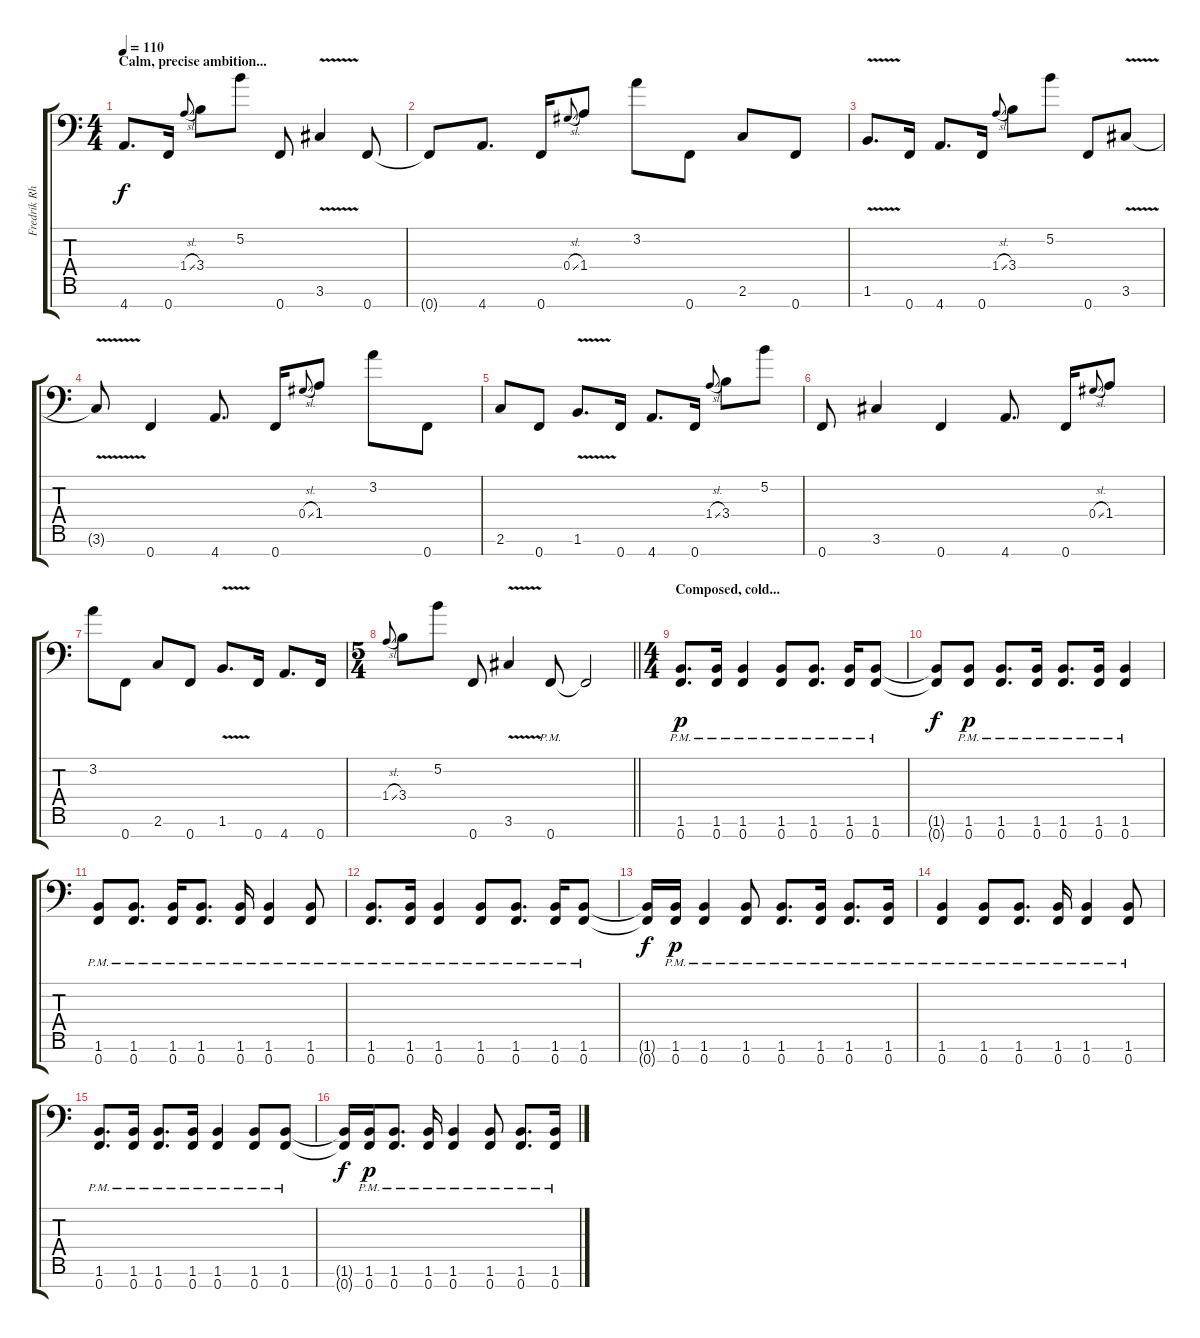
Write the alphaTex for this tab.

\track ("Fredrik Rhythm" "Fredrik Rh") {instrument distortionguitar}
\staff {score tabs}
\tuning (Bb3 Gb3 Db3 Ab2 Eb2 Bb1 F1) {hide}
\ts (4 4)
\section ("" "Calm, precise ambition...")
\tempo 110
\clef f4
\ks c
4.7.8{d dy f} 0.7.16 1.4{sl}.8{gr onbeat} 3.4.8 5.2.8 0.7.8 3.6{v}.4 0.7.8 |
0.7{t}.8 4.7.8{d} 0.7.16 0.4{sl}.8{gr onbeat} 1.4.8 3.2.8 0.7.8 2.6.8 0.7.8 |
1.6{v}.8{d} 0.7.16 4.7.8{d} 0.7.16 1.4{sl}.8{gr onbeat} 3.4.8 5.2.8 0.7.8 3.6{v}.8 |
3.6{t}.8 0.7.4 4.7.8{d} 0.7.16 0.4{sl}.8{gr onbeat} 1.4.8 3.2.8 0.7.8 |
2.6.8 0.7.8 1.6{v}.8{d} 0.7.16 4.7.8{d} 0.7.16 1.4{sl}.8{gr onbeat} 3.4.8 5.2.8 |
0.7.8 3.6.4 0.7.4 4.7.8{d} 0.7.16 0.4{sl}.8{gr onbeat} 1.4.8 |
3.2.8 0.7.8 2.6.8 0.7.8 1.6{v}.8{d} 0.7.16 4.7.8{d} 0.7.16 |
\ts (5 4)
\barLineRight lightlight
1.4{sl}.8{gr onbeat} 3.4.8 5.2.8 0.7.8 3.6{v}.4 0.7{pm}.8 0.7{t}.2 |
\ts (4 4)
\section ("" "Composed, cold...")
(1.6{pm} 0.7{pm}).8{d dy p} (1.6{pm} 0.7{pm}).16 (1.6{pm} 0.7{pm}).4 (1.6{pm} 0.7{pm}).8 (1.6{pm} 0.7{pm}).8{d} (1.6{pm} 0.7{pm}).16 (1.6{pm} 0.7{pm}).8 |
(1.6{t} 0.7{t}).8{dy f} (1.6{pm} 0.7{pm}).8{dy p} (1.6{pm} 0.7{pm}).8{d} (1.6{pm} 0.7{pm}).16 (1.6{pm} 0.7{pm}).8{d} (1.6{pm} 0.7{pm}).16 (1.6{pm} 0.7{pm}).4 |
(1.6{pm} 0.7{pm}).8 (1.6{pm} 0.7{pm}).8{d} (1.6{pm} 0.7{pm}).16 (1.6{pm} 0.7{pm}).8{d} (1.6{pm} 0.7{pm}).16 (1.6{pm} 0.7{pm}).4 (1.6{pm} 0.7{pm}).8 |
(1.6{pm} 0.7{pm}).8{d} (1.6{pm} 0.7{pm}).16 (1.6{pm} 0.7{pm}).4 (1.6{pm} 0.7{pm}).8 (1.6{pm} 0.7{pm}).8{d} (1.6{pm} 0.7{pm}).16 (1.6{pm} 0.7{pm}).8 |
(1.6{t} 0.7{t}).16{dy f} (1.6{pm} 0.7{pm}).16{dy p} (1.6{pm} 0.7{pm}).4 (1.6{pm} 0.7{pm}).8 (1.6{pm} 0.7{pm}).8{d} (1.6{pm} 0.7{pm}).16 (1.6{pm} 0.7{pm}).8{d} (1.6{pm} 0.7{pm}).16 |
(1.6{pm} 0.7{pm}).4 (1.6{pm} 0.7{pm}).8 (1.6{pm} 0.7{pm}).8{d} (1.6{pm} 0.7{pm}).16 (1.6{pm} 0.7{pm}).4 (1.6{pm} 0.7{pm}).8 |
(1.6{pm} 0.7{pm}).8{d} (1.6{pm} 0.7{pm}).16 (1.6{pm} 0.7{pm}).8{d} (1.6{pm} 0.7{pm}).16 (1.6{pm} 0.7{pm}).4 (1.6{pm} 0.7{pm}).8 (1.6{pm} 0.7{pm}).8 |
(1.6{t} 0.7{t}).16{dy f} (1.6{pm} 0.7{pm}).16{dy p} (1.6{pm} 0.7{pm}).8{d} (1.6{pm} 0.7{pm}).16 (1.6{pm} 0.7{pm}).4 (1.6{pm} 0.7{pm}).8 (1.6{pm} 0.7{pm}).8{d} (1.6{pm} 0.7{pm}).16
